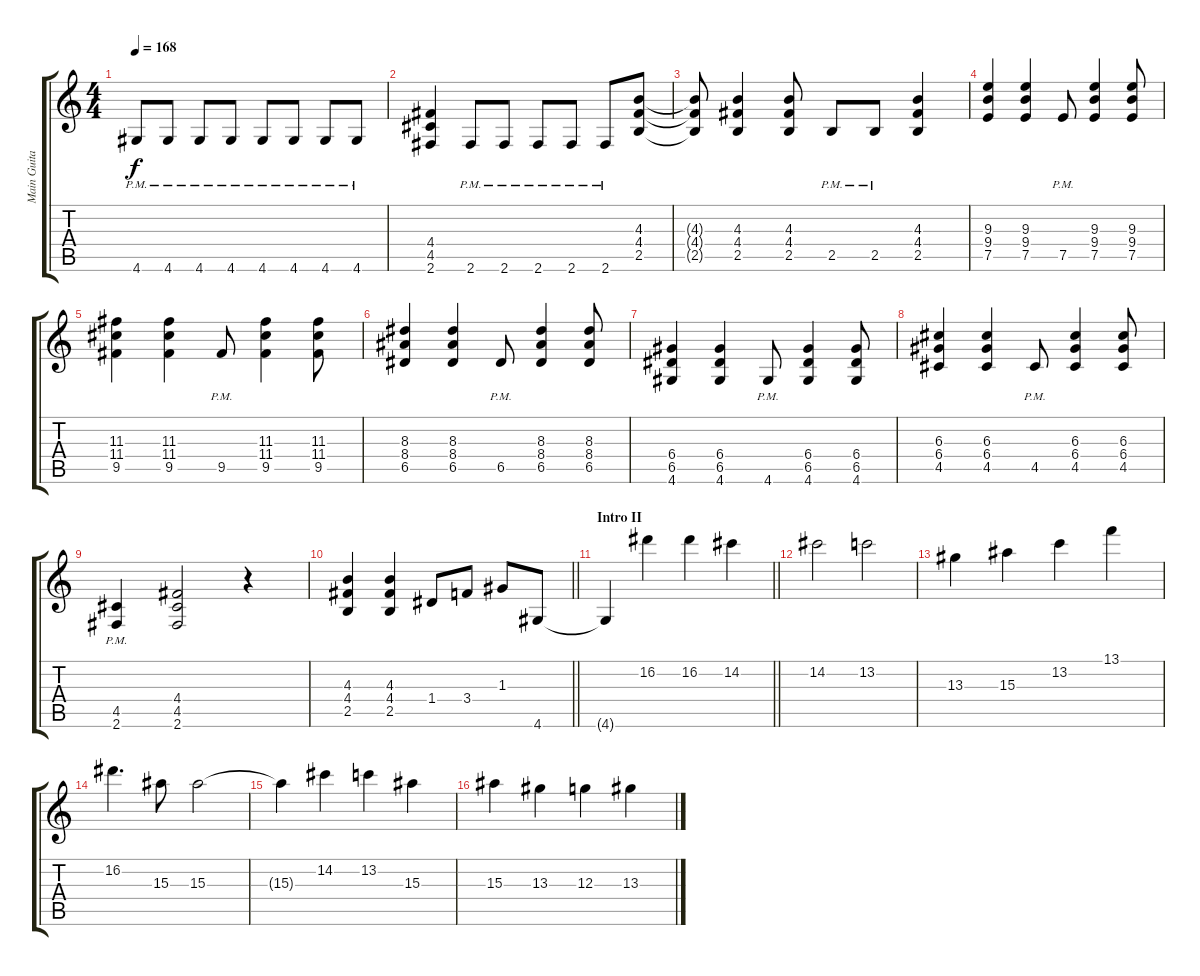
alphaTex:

\track ("Main Guitar" "Main Guita") {instrument overdrivenguitar}
\staff {score tabs}
\tuning (E4 B3 G3 D3 A2 E2) {hide}
\ts (4 4)
\tempo 168
\clef g2
\ks c
4.6{pm}.8{dy f} 4.6{pm}.8 4.6{pm}.8 4.6{pm}.8 4.6{pm}.8 4.6{pm}.8 4.6{pm}.8 4.6{pm}.8 |
(4.4 4.5 2.6).4 2.6{pm}.8 2.6{pm}.8 2.6{pm}.8 2.6{pm}.8 2.6{pm}.8 (4.3 4.4 2.5).8 |
(4.3{t} 4.4{t} 2.5{t}).8 (4.3 4.4 2.5).4 (4.3 4.4 2.5).8 2.5{pm}.8 2.5{pm}.8 (4.3 4.4 2.5).4 |
(9.3 9.4 7.5).4 (9.3 9.4 7.5).4 7.5{pm}.8 (9.3 9.4 7.5).4 (9.3 9.4 7.5).8 |
(11.3 11.4 9.5).4 (11.3 11.4 9.5).4 9.5{pm}.8 (11.3 11.4 9.5).4 (11.3 11.4 9.5).8 |
(8.3 8.4 6.5).4 (8.3 8.4 6.5).4 6.5{pm}.8 (8.3 8.4 6.5).4 (8.3 8.4 6.5).8 |
(6.4 6.5 4.6).4 (6.4 6.5 4.6).4 4.6{pm}.8 (6.4 6.5 4.6).4 (6.4 6.5 4.6).8 |
(6.3 6.4 4.5).4 (6.3 6.4 4.5).4 4.5{pm}.8 (6.3 6.4 4.5).4 (6.3 6.4 4.5).8 |
(4.5{pm} 2.6{pm}).4 (4.4 4.5 2.6).2 r.4 |
\barLineRight lightlight
(4.3 4.4 2.5).4 (4.3 4.4 2.5).4 1.4.8 3.4.8 1.3.8 4.6.8 |
\section ("" "Intro II")
\barLineRight lightlight
4.6{t}.4 16.2.4{balance 8} 16.2.4 14.2.4 |
14.2.2 13.2.2 |
13.3.4 15.3.4 13.2.4 13.1.4 |
16.2.4{d} 15.3.8 15.3.2 |
15.3{t}.4 14.2.4 13.2.4 15.3.4 |
15.3.4 13.3.4 12.3.4 13.3.4
